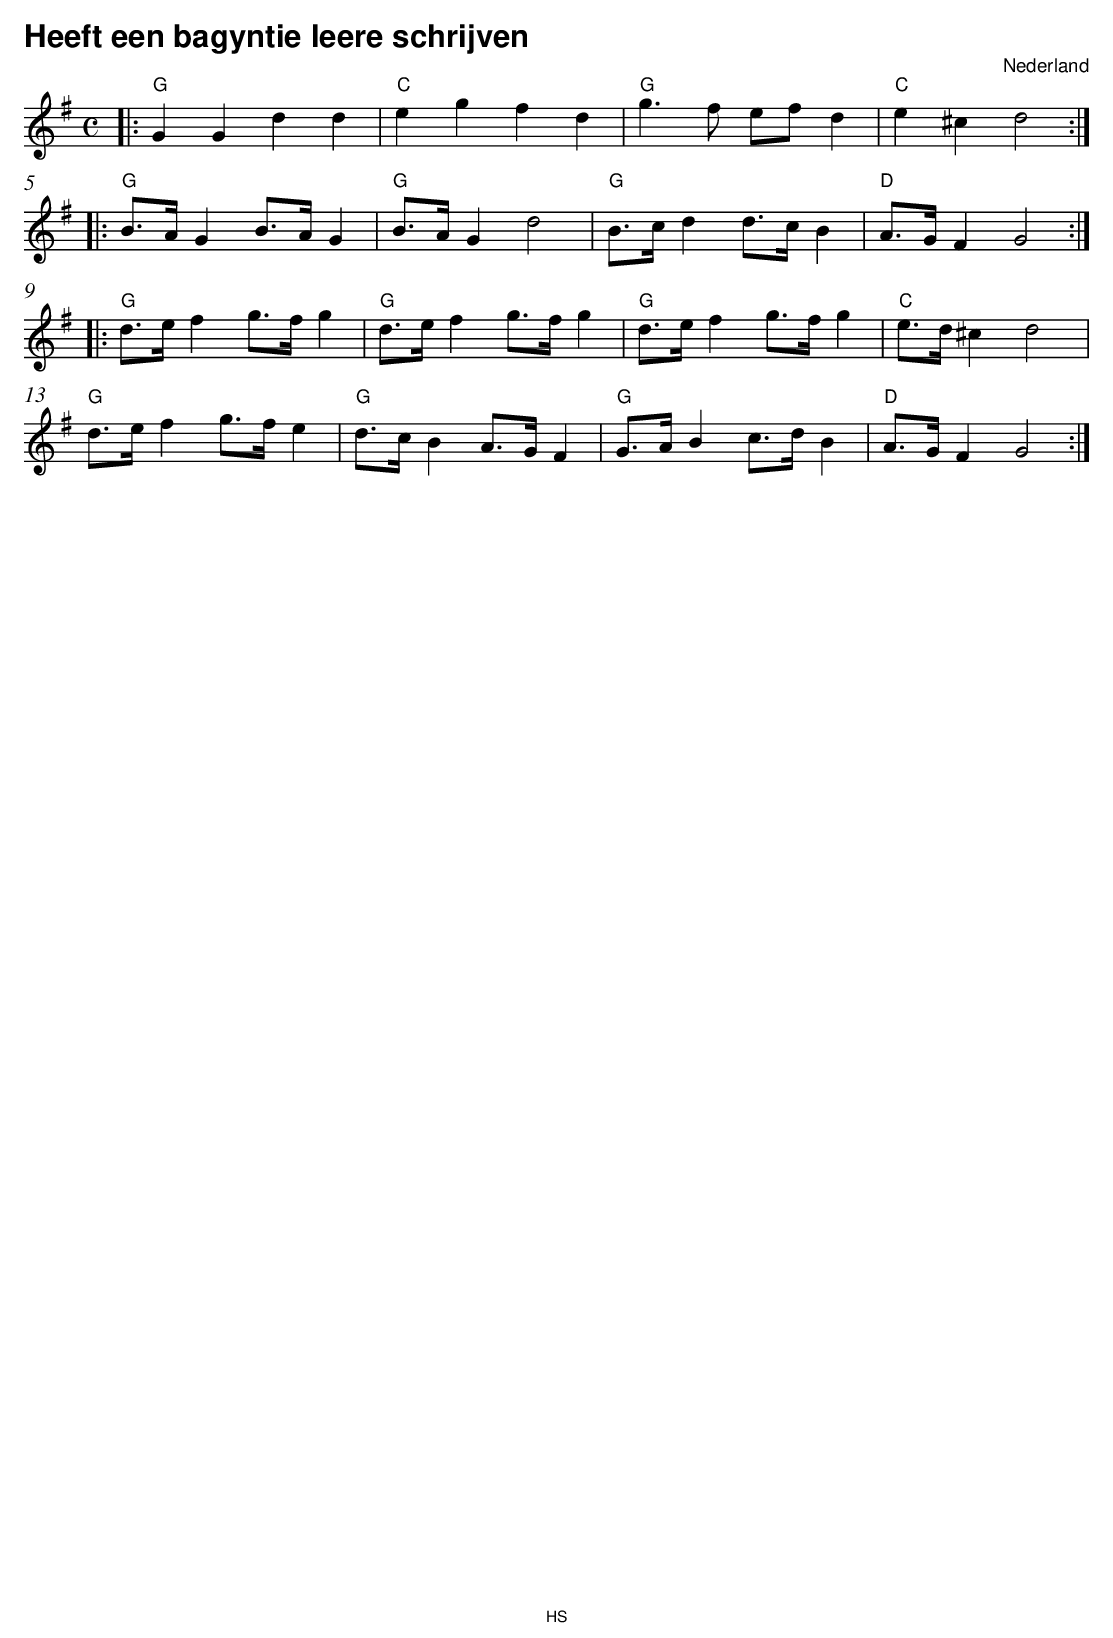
X:1
T:Heeft een bagyntie leere schrijven
O:Nederland
M:C
L:1/8
Q:1/4=200
K:G
|:"G" G2 G2 d2 d2 | "C"e2 g2 f2 d2 | "G"g3 f ef d2 | "C"e2 ^c2 d4 :|
|:"G" B>A G2 B>A G2 | "G" B>A G2 d4 | "G"B>c d2 d>c B2 | "D"A>G F2 G4 :|
|:"G" d>e f2 g>f g2 | "G"d>e f2 g>f g2 | "G"d>e f2 g>f g2 | "C"e>d ^c2 d4 |
"G"d>e f2 g>f e2 | "G"d>c B2 A>G F2 | "G"G>A B2 c>d B2 | "D"A>G F2 G4 :|
